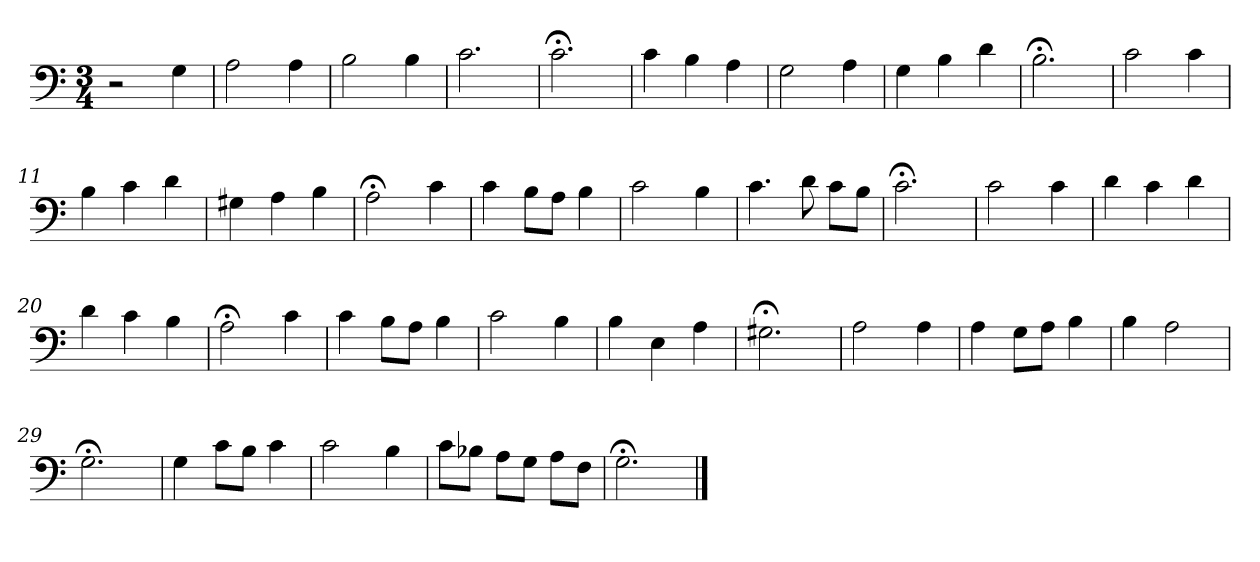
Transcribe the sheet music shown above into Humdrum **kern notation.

**kern
*part1
*staff1
*clefF4
*k[]
*C:
*M3/4
=1
2r
4G
=2
2A
4A
=3
2B
4B
=4
2.c
=5
2.c;<
=6
4c
4B
4A
=7
2G
4A
=8
4G
4B
4d
=9
2.B;<
=10
2c
4c
=11
4B
4c
4d
=12
4G#X
4A
4B
=13
2A;<
4c
=14
4c
8B\L
8A\J
4B
=15
2c
4B
=16
4.c
8d
8c\L
8B\J
=17
2.c;<
=18
2c
4c
=19
4d
4c
4d
=20
4d
4c
4B
=21
2A;<
4c
=22
4c
8B\L
8A\J
4B
=23
2c
4B
=24
4B
4E
4A
=25
2.G#X;<
=26
2A
4A
=27
4A
8G\L
8A\J
4B
=28
4B
2A
=29
2.G;<
=30
4G
8c\L
8B\J
4c
=31
2c
4B
=32
8c\L
8B-X\J
8A\L
8G\J
8A\L
8F\J
=33
2.G;<
==
*-
